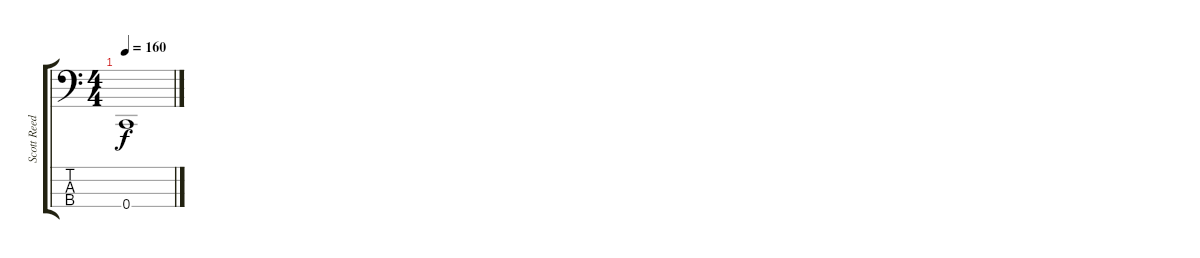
\track ("Scott Reeder" "Scott Reed") {instrument slapbass2}
\staff {score tabs}
\tuning (Eb2 Bb1 F1 C1) {hide}
\ts (4 4)
\tempo 160
\clef f4
\ks c
0.4{t}.1{dy f}
